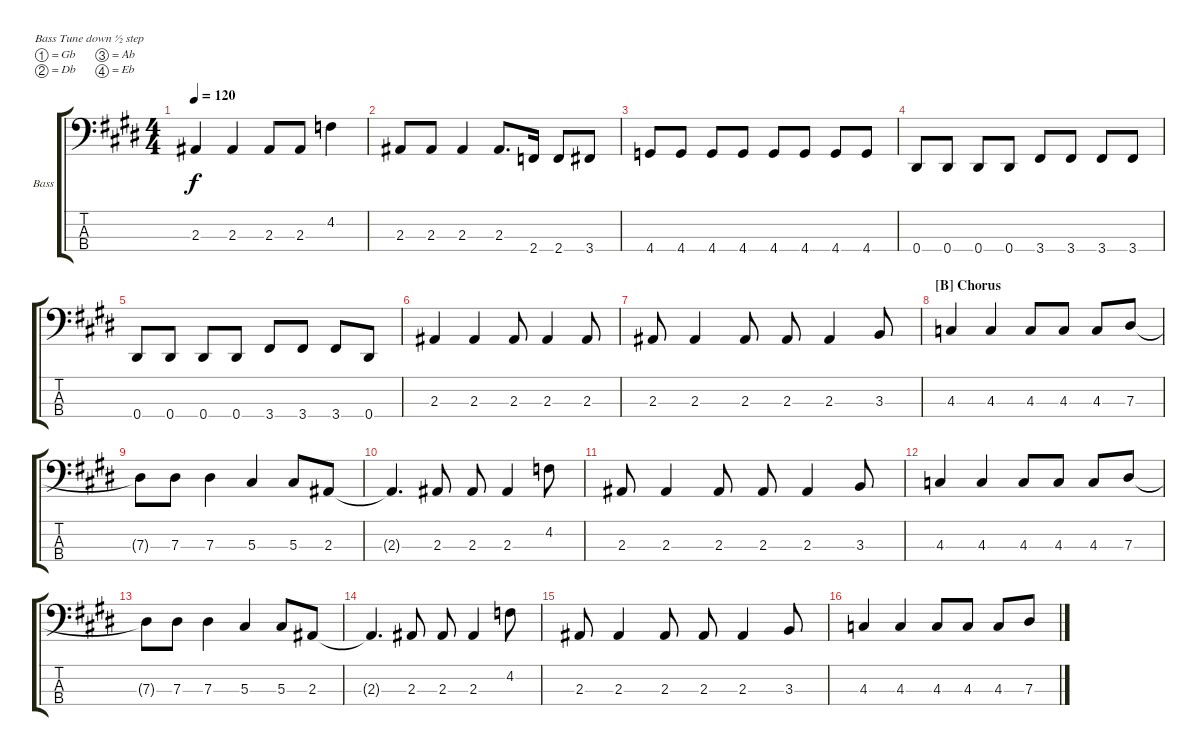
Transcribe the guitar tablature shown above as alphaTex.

\defaultSystemsLayout 4
\bracketExtendMode groupsimilarinstruments
\firstSystemTrackNameOrientation horizontal
\otherSystemsTrackNameOrientation horizontal
\track ("Bass" "Bass") {instrument electricbassfinger}
\staff {score tabs}
\tuning (Gb2 Db2 Ab1 Eb1)
\ts (4 4)
\tempo 120
\clef f4
\scale
1.07818
\ks e
2.3.4{dy f} 2.3.4 2.3.8 2.3.8 4.2.4 |
\scale
0.921816 2.3.8 2.3.8 2.3.4 2.3.8{d} 2.4.16 2.4.8 3.4.8 |
\scale
1.07818 4.4.8 4.4.8 4.4.8 4.4.8 4.4.8 4.4.8 4.4.8 4.4.8 |
\scale
0.921816 0.4.8 0.4.8 0.4.8 0.4.8 3.4.8 3.4.8 3.4.8 3.4.8 |
\scale
1.07818 0.4.8 0.4.8 0.4.8 0.4.8 3.4.8 3.4.8 3.4.8 0.4.8 |
\scale
0.921816 2.3.4 2.3.4 2.3.8 2.3.4 2.3.8 |
\scale
1.07818 2.3.8 2.3.4 2.3.8 2.3.8 2.3.4 3.3.8 |
\section ("B" "Chorus")
\scale
0.921816 4.3.4 4.3.4 4.3.8 4.3.8 4.3.8 7.3.8 |
\scale
1.07818 7.3{t}.8 7.3.8 7.3.4 5.3.4 5.3.8 2.3.8 |
\scale
0.921816 2.3{t}.4{d} 2.3.8 2.3.8 2.3.4 4.2.8 |
\scale
1.07818 2.3.8 2.3.4 2.3.8 2.3.8 2.3.4 3.3.8 |
\scale
0.921816 4.3.4 4.3.4 4.3.8 4.3.8 4.3.8 7.3.8 |
\scale
1.07818 7.3{t}.8 7.3.8 7.3.4 5.3.4 5.3.8 2.3.8 |
\scale
0.921816 2.3{t}.4{d} 2.3.8 2.3.8 2.3.4 4.2.8 |
\scale
1.07818 2.3.8 2.3.4 2.3.8 2.3.8 2.3.4 3.3.8 |
\scale
0.921816 4.3.4 4.3.4 4.3.8 4.3.8 4.3.8 7.3.8
